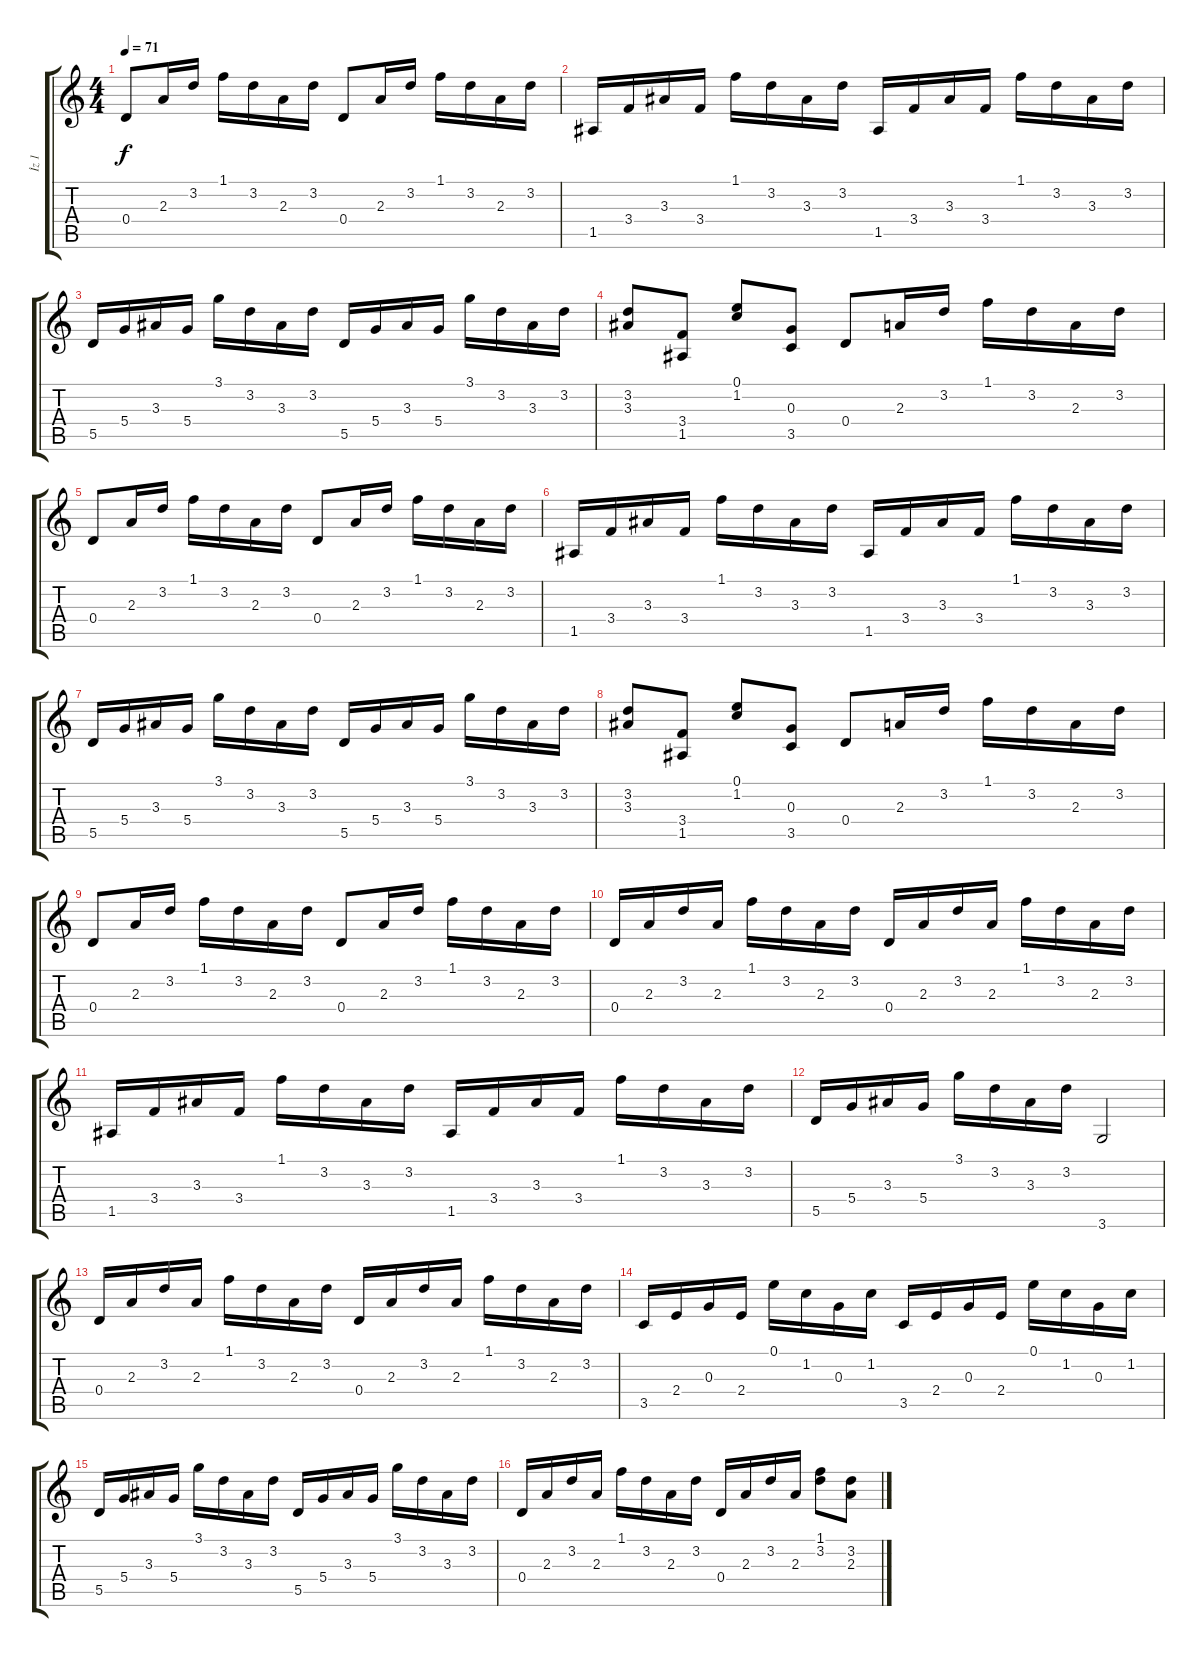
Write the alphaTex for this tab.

\track ("İz 1" "İz 1") {instrument electricguitarclean}
\staff {score tabs}
\tuning (E4 B3 G3 D3 A2 E2) {hide}
\ts (4 4)
\tempo 71
\clef g2
\ks c
0.4.8{dy f instrument electricguitarclean} 2.3.16 3.2.16 1.1.16 3.2.16 2.3.16 3.2.16 0.4.8 2.3.16 3.2.16 1.1.16 3.2.16 2.3.16 3.2.16 |
1.5.16 3.4.16 3.3.16 3.4.16 1.1.16 3.2.16 3.3.16 3.2.16 1.5.16 3.4.16 3.3.16 3.4.16 1.1.16 3.2.16 3.3.16 3.2.16 |
5.5.16 5.4.16 3.3.16 5.4.16 3.1.16 3.2.16 3.3.16 3.2.16 5.5.16 5.4.16 3.3.16 5.4.16 3.1.16 3.2.16 3.3.16 3.2.16 |
(3.2 3.3).8 (3.4 1.5).8 (0.1 1.2).8 (0.3 3.5).8 0.4.8 2.3.16 3.2.16 1.1.16 3.2.16 2.3.16 3.2.16 |
0.4.8 2.3.16 3.2.16 1.1.16 3.2.16 2.3.16 3.2.16 0.4.8 2.3.16 3.2.16 1.1.16 3.2.16 2.3.16 3.2.16 |
1.5.16 3.4.16 3.3.16 3.4.16 1.1.16 3.2.16 3.3.16 3.2.16 1.5.16 3.4.16 3.3.16 3.4.16 1.1.16 3.2.16 3.3.16 3.2.16 |
5.5.16 5.4.16 3.3.16 5.4.16 3.1.16 3.2.16 3.3.16 3.2.16 5.5.16 5.4.16 3.3.16 5.4.16 3.1.16 3.2.16 3.3.16 3.2.16 |
(3.2 3.3).8 (3.4 1.5).8 (0.1 1.2).8 (0.3 3.5).8 0.4.8 2.3.16 3.2.16 1.1.16 3.2.16 2.3.16 3.2.16 |
0.4.8 2.3.16 3.2.16 1.1.16 3.2.16 2.3.16 3.2.16 0.4.8 2.3.16 3.2.16 1.1.16 3.2.16 2.3.16 3.2.16 |
0.4.16 2.3.16 3.2.16 2.3.16 1.1.16 3.2.16 2.3.16 3.2.16 0.4.16 2.3.16 3.2.16 2.3.16 1.1.16 3.2.16 2.3.16 3.2.16 |
1.5.16 3.4.16 3.3.16 3.4.16 1.1.16 3.2.16 3.3.16 3.2.16 1.5.16 3.4.16 3.3.16 3.4.16 1.1.16 3.2.16 3.3.16 3.2.16 |
5.5.16 5.4.16 3.3.16 5.4.16 3.1.16 3.2.16 3.3.16 3.2.16 3.6.2 |
0.4.16 2.3.16 3.2.16 2.3.16 1.1.16 3.2.16 2.3.16 3.2.16 0.4.16 2.3.16 3.2.16 2.3.16 1.1.16 3.2.16 2.3.16 3.2.16 |
3.5.16 2.4.16 0.3.16 2.4.16 0.1.16 1.2.16 0.3.16 1.2.16 3.5.16 2.4.16 0.3.16 2.4.16 0.1.16 1.2.16 0.3.16 1.2.16 |
5.5.16 5.4.16 3.3.16 5.4.16 3.1.16 3.2.16 3.3.16 3.2.16 5.5.16 5.4.16 3.3.16 5.4.16 3.1.16 3.2.16 3.3.16 3.2.16 |
0.4.16 2.3.16 3.2.16 2.3.16 1.1.16 3.2.16 2.3.16 3.2.16 0.4.16 2.3.16 3.2.16 2.3.16 (1.1 3.2).8 (3.2 2.3).8
